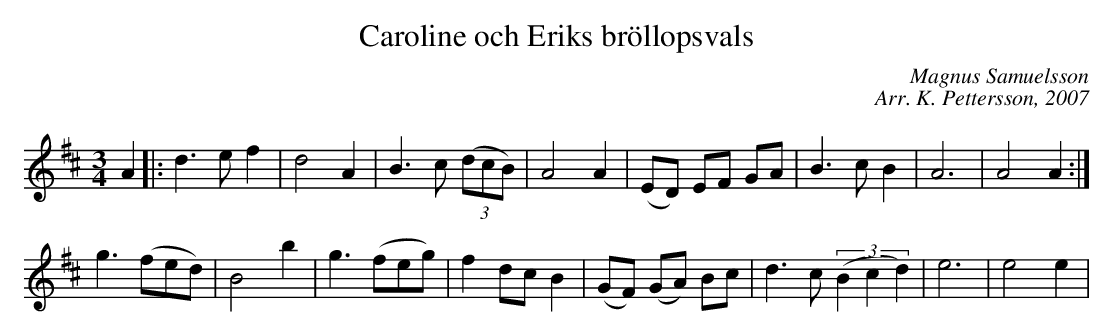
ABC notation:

X:1
T: Caroline och Eriks bröllopsvals
C: Magnus Samuelsson
C: Arr. K. Pettersson, 2007
M: 3/4
L: 1/4
K: D
V:1
A |: d>ef | d2A | B>c ((3d/c/B/) | A2A | (E/D/) E/F/ G/A/ | B>cB | A3 | A2A :|
g>(fe/d/) | B2b | g>(fe/g/) | fd/c/B | (G/F/) (G/A/) B/c/ | d>c((3Bcd) | e3 | e2e |
